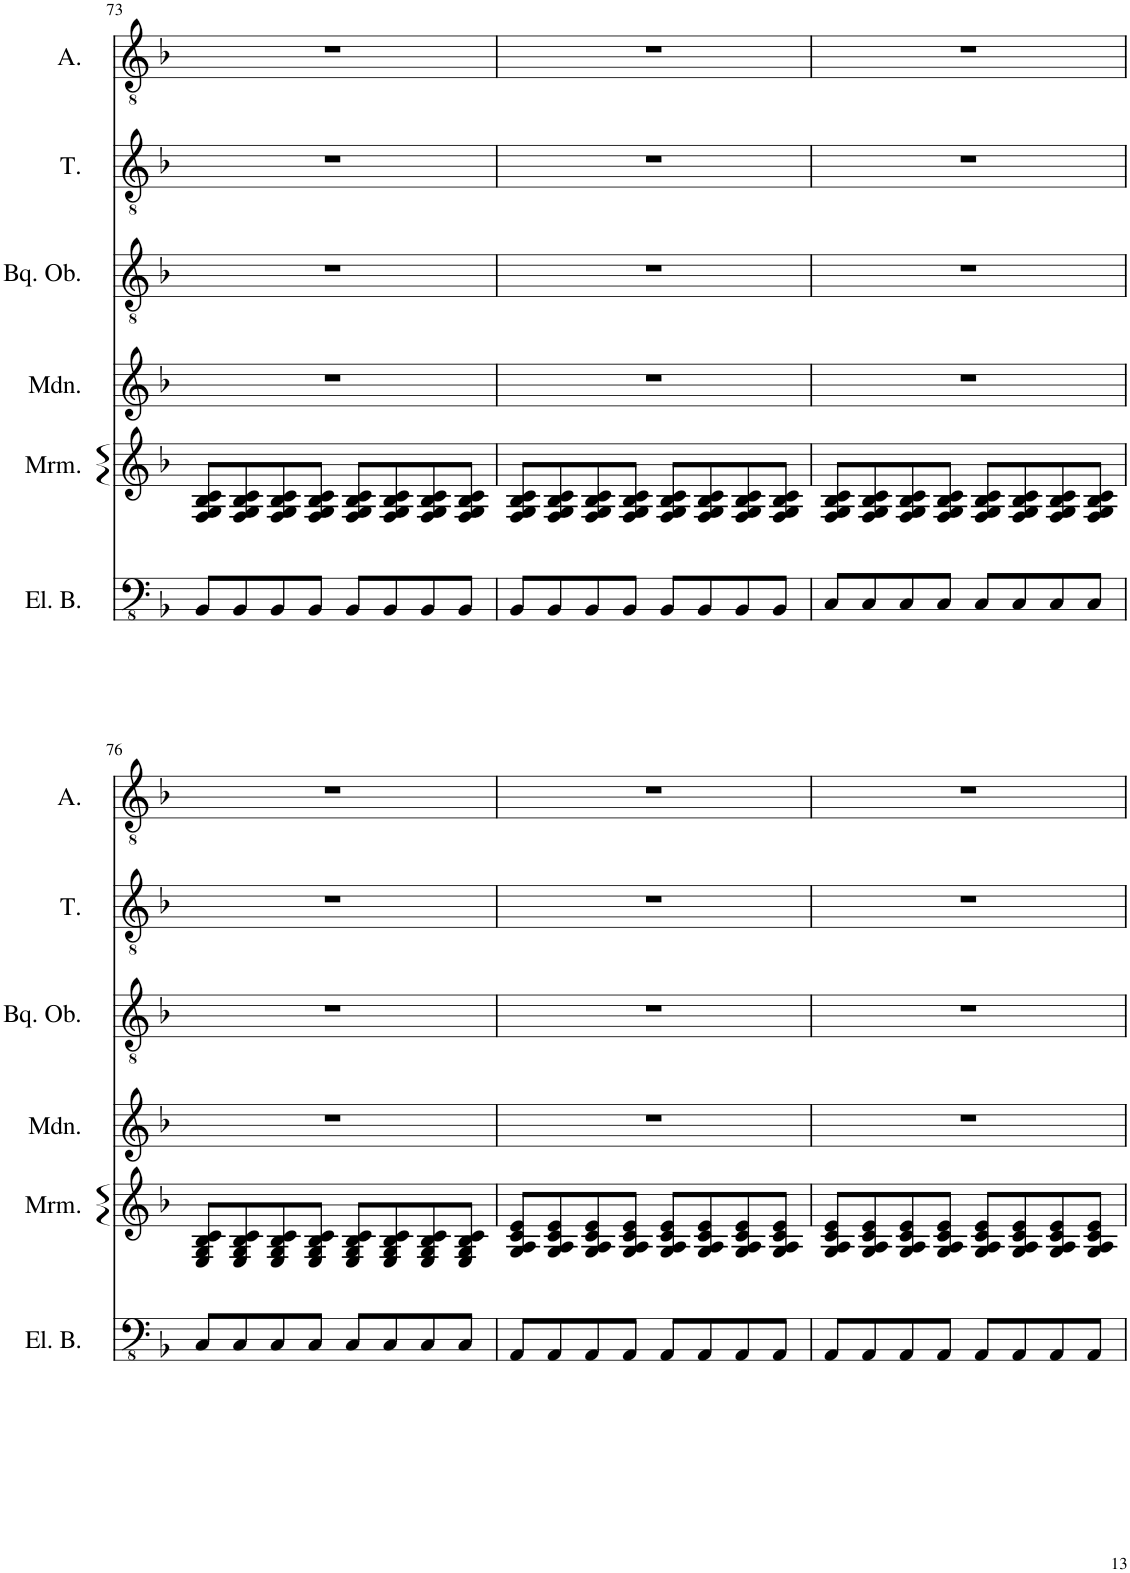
**kern	**kern	**kern	**kern	**kern	**kern
*part6	*part5	*part4	*part3	*part2	*part1
*staff6	*staff5	*staff4	*staff3	*staff2	*staff1
*I"Electric Bass	*I"Marimba	*I"Mandolin	*I"Baroque Oboe	*I"Tenor	*I"Alto
*I'El. B.	*I'Mrm.	*I'Mdn.	*I'Bq. Ob.	*I'T.	*I'A.
!!LO:PB:g=z
*clefFv4	*clefG2	*clefG2	*clefGv2	*clefGv2	*clefGv2
*	*	*	*Trd4c7	*	*
*k[b-]	*k[b-]	*k[b-]	*k[b-]	*k[b-]	*k[b-]
*M4/4	*M4/4	*M4/4	*M4/4	*M4/4	*M4/4
=73	=73	=73	=73	=73	=73
8BBB-/L	8F/ 8G/ 8B-/ 8c/L	1r	1r	1r	1r
8BBB-/	8F/ 8G/ 8B-/ 8c/	.	.	.	.
8BBB-/	8F/ 8G/ 8B-/ 8c/	.	.	.	.
8BBB-/J	8F/ 8G/ 8B-/ 8c/J	.	.	.	.
8BBB-/L	8F/ 8G/ 8B-/ 8c/L	.	.	.	.
8BBB-/	8F/ 8G/ 8B-/ 8c/	.	.	.	.
8BBB-/	8F/ 8G/ 8B-/ 8c/	.	.	.	.
8BBB-/J	8F/ 8G/ 8B-/ 8c/J	.	.	.	.
=74	=74	=74	=74	=74	=74
8BBB-/L	8F/ 8G/ 8B-/ 8c/L	1r	1r	1r	1r
8BBB-/	8F/ 8G/ 8B-/ 8c/	.	.	.	.
8BBB-/	8F/ 8G/ 8B-/ 8c/	.	.	.	.
8BBB-/J	8F/ 8G/ 8B-/ 8c/J	.	.	.	.
8BBB-/L	8F/ 8G/ 8B-/ 8c/L	.	.	.	.
8BBB-/	8F/ 8G/ 8B-/ 8c/	.	.	.	.
8BBB-/	8F/ 8G/ 8B-/ 8c/	.	.	.	.
8BBB-/J	8F/ 8G/ 8B-/ 8c/J	.	.	.	.
=75	=75	=75	=75	=75	=75
8CC/L	8F/ 8G/ 8B-/ 8c/L	1r	1r	1r	1r
8CC/	8F/ 8G/ 8B-/ 8c/	.	.	.	.
8CC/	8F/ 8G/ 8B-/ 8c/	.	.	.	.
8CC/J	8F/ 8G/ 8B-/ 8c/J	.	.	.	.
8CC/L	8F/ 8G/ 8B-/ 8c/L	.	.	.	.
8CC/	8F/ 8G/ 8B-/ 8c/	.	.	.	.
8CC/	8F/ 8G/ 8B-/ 8c/	.	.	.	.
8CC/J	8F/ 8G/ 8B-/ 8c/J	.	.	.	.
!!LO:LB:g=z
=76	=76	=76	=76	=76	=76
8CC/L	8E/ 8G/ 8B-/ 8c/L	1r	1r	1r	1r
8CC/	8E/ 8G/ 8B-/ 8c/	.	.	.	.
8CC/	8E/ 8G/ 8B-/ 8c/	.	.	.	.
8CC/J	8E/ 8G/ 8B-/ 8c/J	.	.	.	.
8CC/L	8E/ 8G/ 8B-/ 8c/L	.	.	.	.
8CC/	8E/ 8G/ 8B-/ 8c/	.	.	.	.
8CC/	8E/ 8G/ 8B-/ 8c/	.	.	.	.
8CC/J	8E/ 8G/ 8B-/ 8c/J	.	.	.	.
=77	=77	=77	=77	=77	=77
8AAA/L	8G/ 8A/ 8c/ 8e/L	1r	1r	1r	1r
8AAA/	8G/ 8A/ 8c/ 8e/	.	.	.	.
8AAA/	8G/ 8A/ 8c/ 8e/	.	.	.	.
8AAA/J	8G/ 8A/ 8c/ 8e/J	.	.	.	.
8AAA/L	8G/ 8A/ 8c/ 8e/L	.	.	.	.
8AAA/	8G/ 8A/ 8c/ 8e/	.	.	.	.
8AAA/	8G/ 8A/ 8c/ 8e/	.	.	.	.
8AAA/J	8G/ 8A/ 8c/ 8e/J	.	.	.	.
=78	=78	=78	=78	=78	=78
8AAA/L	8G/ 8A/ 8c/ 8e/L	1r	1r	1r	1r
8AAA/	8G/ 8A/ 8c/ 8e/	.	.	.	.
8AAA/	8G/ 8A/ 8c/ 8e/	.	.	.	.
8AAA/J	8G/ 8A/ 8c/ 8e/J	.	.	.	.
8AAA/L	8G/ 8A/ 8c/ 8e/L	.	.	.	.
8AAA/	8G/ 8A/ 8c/ 8e/	.	.	.	.
8AAA/	8G/ 8A/ 8c/ 8e/	.	.	.	.
8AAA/J	8G/ 8A/ 8c/ 8e/J	.	.	.	.
=	=	=	=	=	=
*-	*-	*-	*-	*-	*-
